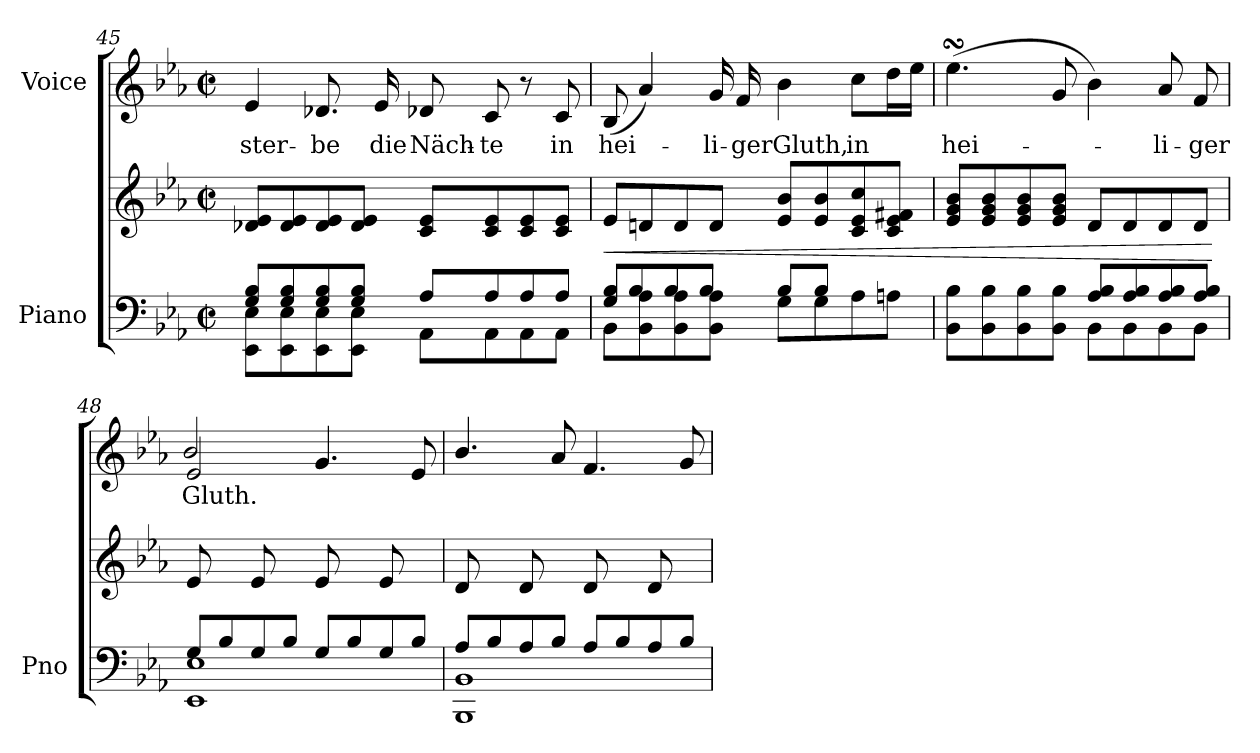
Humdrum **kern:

**kern	**kern	**dynam	**kern	**text
*part2	*part2	*part2	*part1	*part1
*staff3	*staff2	*staff2/3	*staff1	*staff1
*I"Piano	*	*	*I"Voice	*
*I'Pno	*	*	*	*
!!LO:LB:g=z
*clefF4	*clefG2	*	*clefG2	*
*k[b-e-a-]	*k[b-e-a-]	*	*k[b-e-a-]	*
*M2/2	*M2/2	*	*M2/2	*
*met(c|)	*met(c|)	*	*met(c|)	*
=45	=45	=45	=45	=45
*^	*	*	*	*
!	!	!	!	!	!LO:LY:b
8G/ 8B-/L	8EE-\ 8E-\L	8d-X/ 8e-/L	.	4e-/	ster-
8G/ 8B-/	8EE-\ 8E-\	8d-/ 8e-/	.	.	.
!	!	!	!	!	!LO:LY:b
8G/ 8B-/	8EE-\ 8E-\	8d-/ 8e-/	.	8.d-X/	-be
8G/ 8B-/J	8EE-\ 8E-\J	8d-/ 8e-/J	.	.	.
!	!	!	!	!	!LO:LY:b
.	.	.	.	16e-/	die
!	!	!	!	!	!LO:LY:b
8AA-\L	8A-/L	8c/ 8e-/L	.	8d-X/	Näch-
!	!	!	!	!	!LO:LY:b
8AA-\	8A-/	8c/ 8e-/	.	8c/	-te
8AA-\	8A-/	8c/ 8e-/	.	8r	.
!	!	!	!	!	!LO:LY:b
8AA-\J	8A-/J	8c/ 8e-/J	.	8c/	in
=46	=46	=46	=46	=46	=46
!	!	!	!LO:HP:b	!	!LO:LY:b
8BB-\L	8G/ 8B-/L	8e-/L	<	(8B-/	hei-
8BB-\ 8A-\	8B-/	8dn/	.	4a-/)	.
8BB-\ 8A-\	8B-/	8d/	.	.	.
!	!	!	!	!	!LO:LY:b
8BB-\ 8A-\J	8B-/J	8d/J	.	16g/	-li-
!	!	!	!	!	!LO:LY:b
.	.	.	.	16f/	-ger
!	!	!	!	!	!LO:LY:b
8G\L	8B-/L	8e-/ 8b-/L	.	4b-\	Gluth,
8G\	8B-/J	8e-/ 8b-/	.	.	.
!	!	!	!	!	!LO:LY:b
8A-\	4rBByy	8c/ 8e-/ 8cc/	.	8cc\L	in
8An\J	.	8c/ 8e-/ 8f#X/J	.	16dd\L	.
.	.	.	.	16ee-\JJ	.
=47	=47	=47	=47	=47	=47
!	!	!	!	!	!LO:LY:b
8BB-\ 8B-\L	2ryy	8e-/ 8g/ 8b-/L	.	(4.ee-sSSs\	hei-
8BB-\ 8B-\	.	8e-/ 8g/ 8b-/	.	.	.
8BB-\ 8B-\	.	8e-/ 8g/ 8b-/	.	.	.
8BB-\ 8B-\J	.	8e-/ 8g/ 8b-/J	.	8g/	.
8BB-\L	8A-/ 8B-/L	8d/L	.	4b-\)	.
8BB-\	8A-/ 8B-/	8d/	.	.	.
!	!	!	!	!	!LO:LY:b
8BB-\	8A-/ 8B-/	8d/	.	8a-/	-li-
!	!	!	!	!	!LO:LY:b
8BB-\J	8A-/ 8B-/J	8d/J	.	8f/	-ger
*v	*v	*	*	*	*
.	.	[	.	.
!!LO:LB:g=z
=48	=48	=48	=48	=48
*^	*	*	*	*
*	*^	*	*	*	*
!	!	!	!	!	!LO:TX:a:B:t=Clarinetto.	!
!	!	!	!	!	!	!LO:LY:b
*	*	*	*	*	*^	*
8ryy	1EE- 1E-	8G/L	8e-/L	.	2e-/	2b-/	Gluth.
8B-/	.	8B-/	8ryy	.	.	.	.
8ryy	.	8G/	8e-/	.	.	.	.
8B-/J	.	8B-/J	8ryy	.	.	.	.
8ryy	.	8G/L	8e-/L	.	2rFyy	4.g/	.
8B-/	.	8B-/	8ryy	.	.	.	.
8ryy	.	8G/	8e-/	.	.	.	.
8B-/J	.	8B-/J	8ryy	.	.	8e-/	.
*	*	*	*	*	*v	*v	*
=49	=49	=49	=49	=49	=49	=49
8ryy	1BBB- 1BB-	8A-/L	8d/L	.	4.b-/	.
8B-/	.	8B-/	8ryy	.	.	.
8ryy	.	8A-/	8d/	.	.	.
8B-/J	.	8B-/J	8ryy	.	8a-/	.
8ryy	.	8A-/L	8d/L	.	4.f/	.
8B-/	.	8B-/	8ryy	.	.	.
8ryy	.	8A-/	8d/	.	.	.
8B-/J	.	8B-/J	8ryy	.	8g/	.
*v	*v	*v	*	*	*	*
=	=	=	=	=
*-	*-	*-	*-	*-
